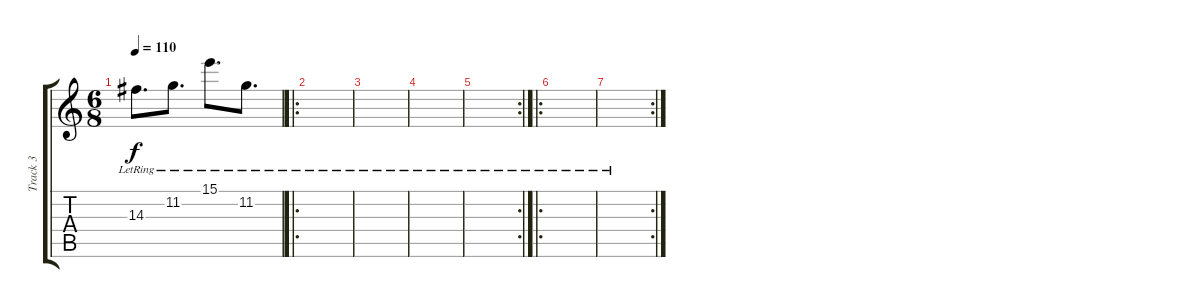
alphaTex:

\track ("Track 3" "Track 3") {instrument electricguitarjazz}
\staff {score tabs}
\tuning (Db4 Ab3 E3 B2 Gb2 B1) {hide}
\ts (6 8)
\tempo 110
\clef g2
\ks c
14.3{lr}.8{d dy f} 11.2{lr}.8{d} 15.1{lr}.8{d} 11.2{lr}.8{d} |
\ro
|
|
|
\rc 2
|
\ro
|
\rc 2
